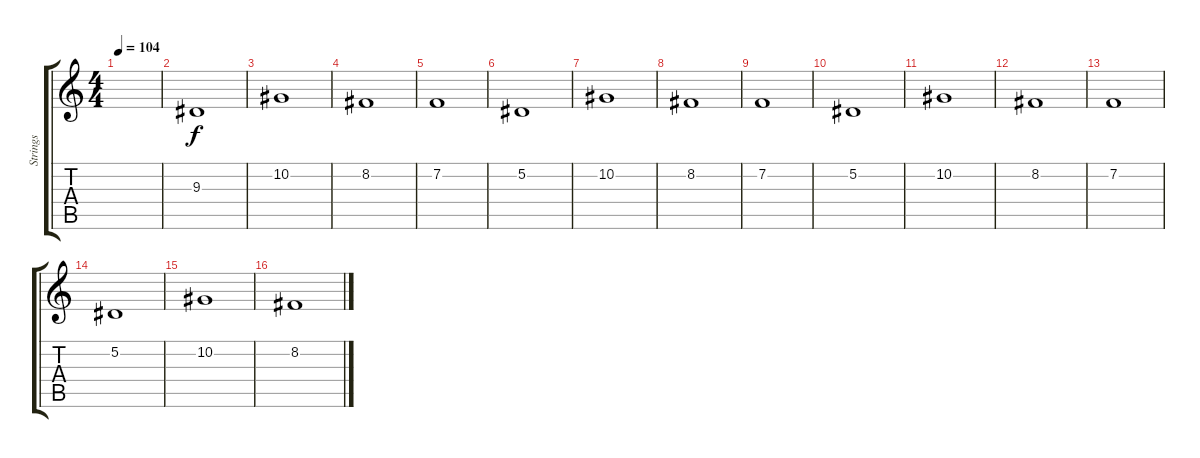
\track ("Strings" "Strings") {instrument synthstrings2}
\staff {score tabs}
\tuning (Eb4 Bb3 Gb3 Db3 Ab2 Eb2) {hide}
\ts (4 4)
\tempo 104
\clef g2
\ks c
|
9.3.1 |
10.2.1 |
8.2.1 |
7.2.1 |
5.2.1 |
10.2.1 |
8.2.1 |
7.2.1 |
5.2.1 |
10.2.1 |
8.2.1 |
7.2.1 |
5.2.1 |
10.2.1 |
8.2.1
